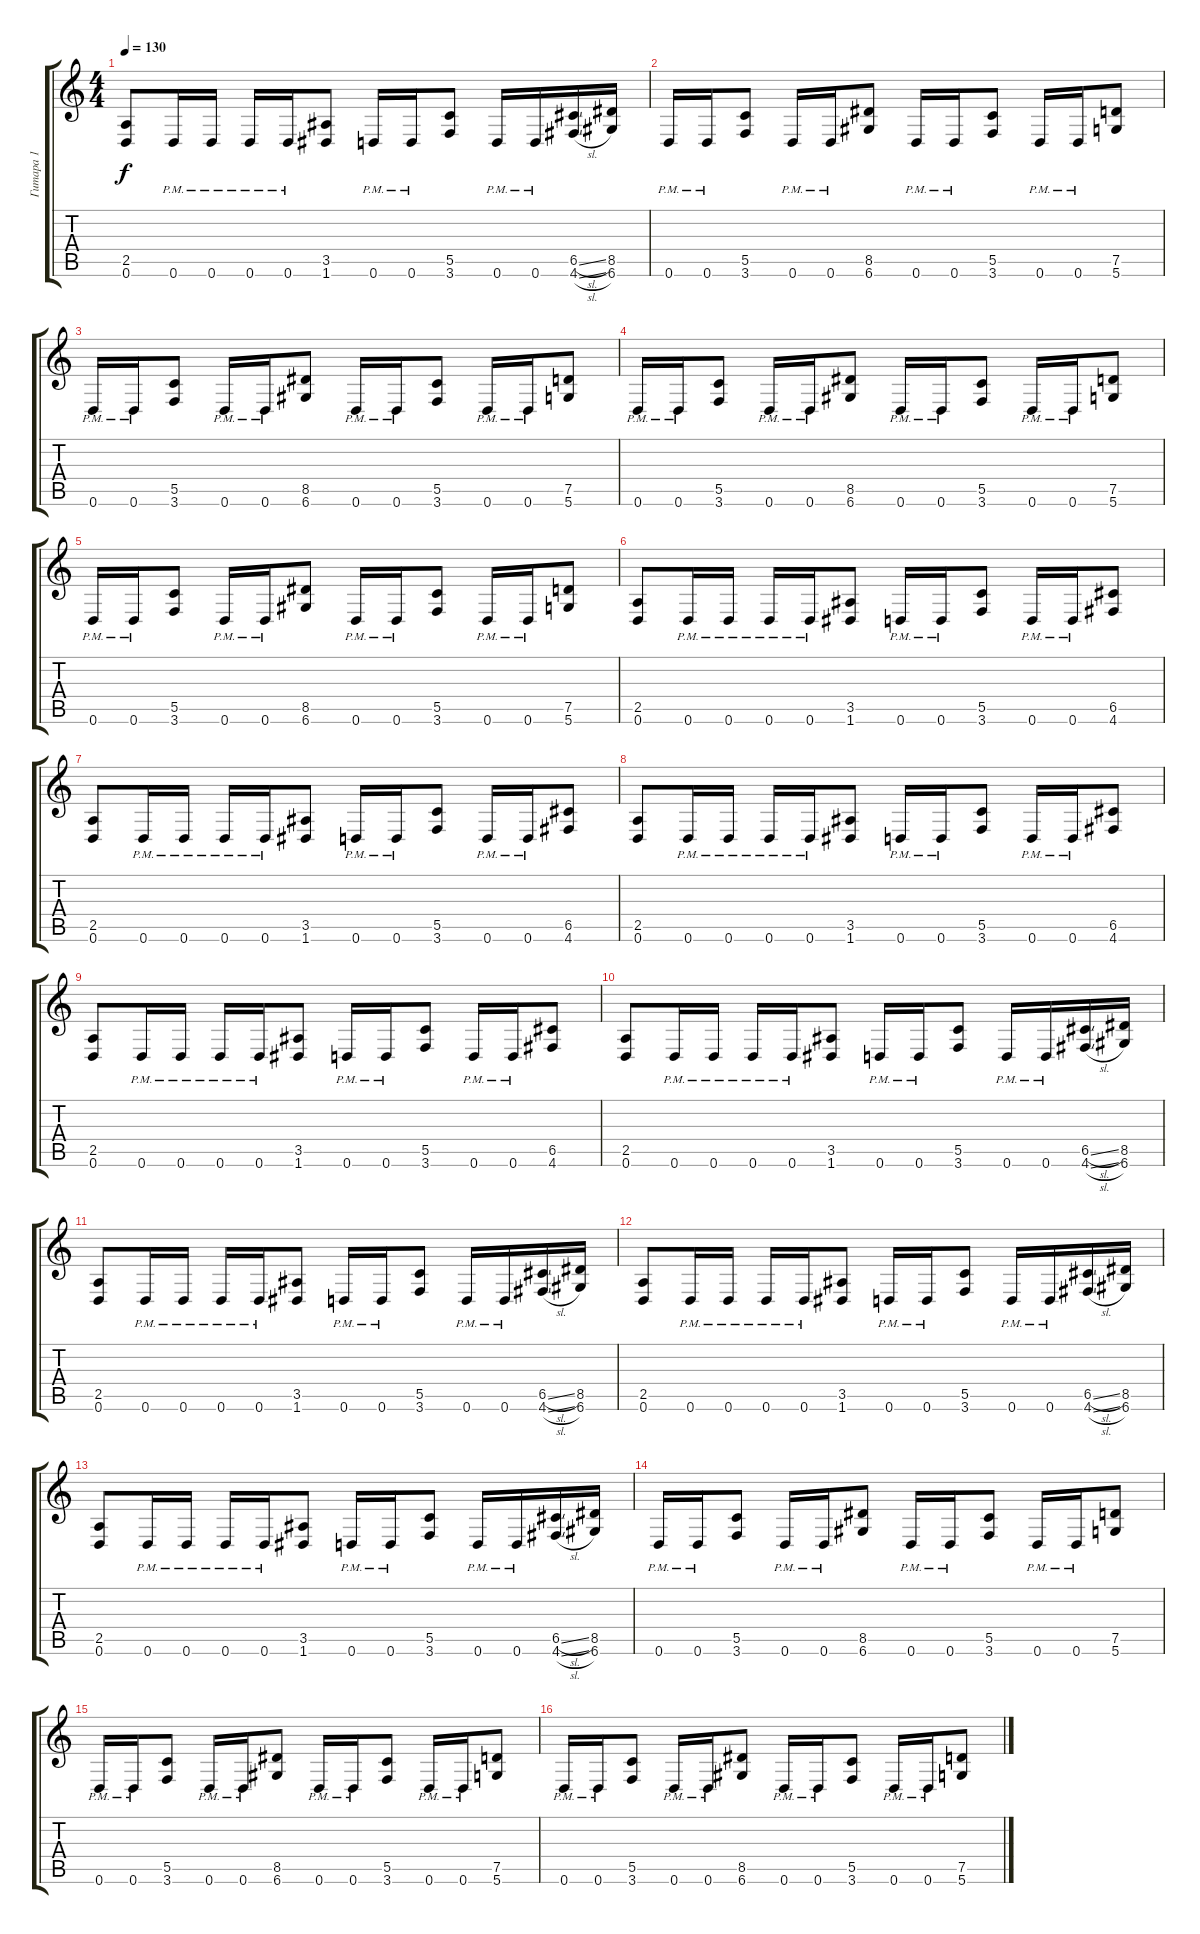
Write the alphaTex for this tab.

\track ("Гитара 1" "Гитара 1") {instrument distortionguitar}
\staff {score tabs}
\tuning (D4 A3 F3 C3 G2 D2) {hide}
\ts (4 4)
\tempo 130
\clef g2
\ks c
(2.5 0.6).8{dy f} 0.6{pm}.16 0.6{pm}.16 0.6{pm}.16 0.6{pm}.16 (3.5 1.6).8 0.6{pm}.16 0.6{pm}.16 (5.5 3.6).8 0.6{pm}.16 0.6{pm}.16 (6.5{sl} 4.6{sl}).16 (8.5 6.6).16 |
0.6{pm}.16 0.6{pm}.16 (5.5 3.6).8 0.6{pm}.16 0.6{pm}.16 (8.5 6.6).8 0.6{pm}.16 0.6{pm}.16 (5.5 3.6).8 0.6{pm}.16 0.6{pm}.16 (7.5 5.6).8 |
0.6{pm}.16 0.6{pm}.16 (5.5 3.6).8 0.6{pm}.16 0.6{pm}.16 (8.5 6.6).8 0.6{pm}.16 0.6{pm}.16 (5.5 3.6).8 0.6{pm}.16 0.6{pm}.16 (7.5 5.6).8 |
0.6{pm}.16 0.6{pm}.16 (5.5 3.6).8 0.6{pm}.16 0.6{pm}.16 (8.5 6.6).8 0.6{pm}.16 0.6{pm}.16 (5.5 3.6).8 0.6{pm}.16 0.6{pm}.16 (7.5 5.6).8 |
0.6{pm}.16 0.6{pm}.16 (5.5 3.6).8 0.6{pm}.16 0.6{pm}.16 (8.5 6.6).8 0.6{pm}.16 0.6{pm}.16 (5.5 3.6).8 0.6{pm}.16 0.6{pm}.16 (7.5 5.6).8 |
(2.5 0.6).8 0.6{pm}.16 0.6{pm}.16 0.6{pm}.16 0.6{pm}.16 (3.5 1.6).8 0.6{pm}.16 0.6{pm}.16 (5.5 3.6).8 0.6{pm}.16 0.6{pm}.16 (6.5 4.6).8 |
(2.5 0.6).8 0.6{pm}.16 0.6{pm}.16 0.6{pm}.16 0.6{pm}.16 (3.5 1.6).8 0.6{pm}.16 0.6{pm}.16 (5.5 3.6).8 0.6{pm}.16 0.6{pm}.16 (6.5 4.6).8 |
(2.5 0.6).8 0.6{pm}.16 0.6{pm}.16 0.6{pm}.16 0.6{pm}.16 (3.5 1.6).8 0.6{pm}.16 0.6{pm}.16 (5.5 3.6).8 0.6{pm}.16 0.6{pm}.16 (6.5 4.6).8 |
(2.5 0.6).8 0.6{pm}.16 0.6{pm}.16 0.6{pm}.16 0.6{pm}.16 (3.5 1.6).8 0.6{pm}.16 0.6{pm}.16 (5.5 3.6).8 0.6{pm}.16 0.6{pm}.16 (6.5 4.6).8 |
(2.5 0.6).8 0.6{pm}.16 0.6{pm}.16 0.6{pm}.16 0.6{pm}.16 (3.5 1.6).8 0.6{pm}.16 0.6{pm}.16 (5.5 3.6).8 0.6{pm}.16 0.6{pm}.16 (6.5{sl} 4.6{sl}).16 (8.5 6.6).16 |
(2.5 0.6).8 0.6{pm}.16 0.6{pm}.16 0.6{pm}.16 0.6{pm}.16 (3.5 1.6).8 0.6{pm}.16 0.6{pm}.16 (5.5 3.6).8 0.6{pm}.16 0.6{pm}.16 (6.5{sl} 4.6{sl}).16 (8.5 6.6).16 |
(2.5 0.6).8 0.6{pm}.16 0.6{pm}.16 0.6{pm}.16 0.6{pm}.16 (3.5 1.6).8 0.6{pm}.16 0.6{pm}.16 (5.5 3.6).8 0.6{pm}.16 0.6{pm}.16 (6.5{sl} 4.6{sl}).16 (8.5 6.6).16 |
(2.5 0.6).8 0.6{pm}.16 0.6{pm}.16 0.6{pm}.16 0.6{pm}.16 (3.5 1.6).8 0.6{pm}.16 0.6{pm}.16 (5.5 3.6).8 0.6{pm}.16 0.6{pm}.16 (6.5{sl} 4.6{sl}).16 (8.5 6.6).16 |
0.6{pm}.16 0.6{pm}.16 (5.5 3.6).8 0.6{pm}.16 0.6{pm}.16 (8.5 6.6).8 0.6{pm}.16 0.6{pm}.16 (5.5 3.6).8 0.6{pm}.16 0.6{pm}.16 (7.5 5.6).8 |
0.6{pm}.16 0.6{pm}.16 (5.5 3.6).8 0.6{pm}.16 0.6{pm}.16 (8.5 6.6).8 0.6{pm}.16 0.6{pm}.16 (5.5 3.6).8 0.6{pm}.16 0.6{pm}.16 (7.5 5.6).8 |
0.6{pm}.16 0.6{pm}.16 (5.5 3.6).8 0.6{pm}.16 0.6{pm}.16 (8.5 6.6).8 0.6{pm}.16 0.6{pm}.16 (5.5 3.6).8 0.6{pm}.16 0.6{pm}.16 (7.5 5.6).8
